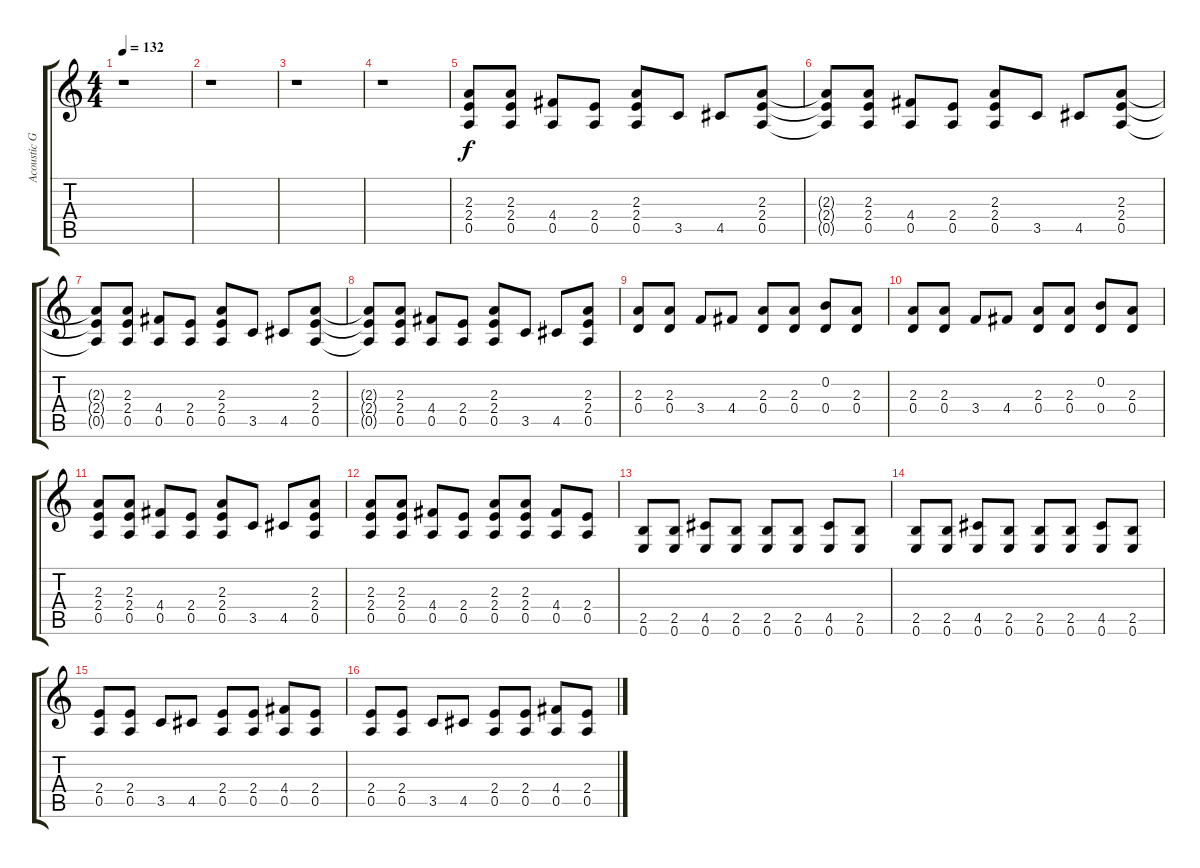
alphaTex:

\track ("Acoustic Guitar" "Acoustic G") {instrument acousticguitarsteel}
\staff {score tabs}
\tuning (E4 B3 G3 D3 A2 E2) {hide}
\ts (4 4)
\tempo 132
\clef g2
\ks c
r.1{dy f instrument acousticguitarsteel} |
r.1 |
r.1 |
r.1 |
(2.3 2.4 0.5).8 (2.3 2.4 0.5).8 (4.4 0.5).8 (2.4 0.5).8 (2.3 2.4 0.5).8 3.5.8 4.5.8 (2.3 2.4 0.5).8 |
(2.3{t} 2.4{t} 0.5{t}).8 (2.3 2.4 0.5).8 (4.4 0.5).8 (2.4 0.5).8 (2.3 2.4 0.5).8 3.5.8 4.5.8 (2.3 2.4 0.5).8 |
(2.3{t} 2.4{t} 0.5{t}).8 (2.3 2.4 0.5).8 (4.4 0.5).8 (2.4 0.5).8 (2.3 2.4 0.5).8 3.5.8 4.5.8 (2.3 2.4 0.5).8 |
(2.3{t} 2.4{t} 0.5{t}).8 (2.3 2.4 0.5).8 (4.4 0.5).8 (2.4 0.5).8 (2.3 2.4 0.5).8 3.5.8 4.5.8 (2.3 2.4 0.5).8 |
(2.3 0.4).8 (2.3 0.4).8 3.4.8 4.4.8 (2.3 0.4).8 (2.3 0.4).8 (0.2 0.4).8 (2.3 0.4).8 |
(2.3 0.4).8 (2.3 0.4).8 3.4.8 4.4.8 (2.3 0.4).8 (2.3 0.4).8 (0.2 0.4).8 (2.3 0.4).8 |
(2.3 2.4 0.5).8 (2.3 2.4 0.5).8 (4.4 0.5).8 (2.4 0.5).8 (2.3 2.4 0.5).8 3.5.8 4.5.8 (2.3 2.4 0.5).8 |
(2.3 2.4 0.5).8 (2.3 2.4 0.5).8 (4.4 0.5).8 (2.4 0.5).8 (2.3 2.4 0.5).8 (2.3 2.4 0.5).8 (4.4 0.5).8 (2.4 0.5).8 |
(2.5 0.6).8 (2.5 0.6).8 (4.5 0.6).8 (2.5 0.6).8 (2.5 0.6).8 (2.5 0.6).8 (4.5 0.6).8 (2.5 0.6).8 |
(2.5 0.6).8 (2.5 0.6).8 (4.5 0.6).8 (2.5 0.6).8 (2.5 0.6).8 (2.5 0.6).8 (4.5 0.6).8 (2.5 0.6).8 |
(2.4 0.5).8 (2.4 0.5).8 3.5.8 4.5.8 (2.4 0.5).8 (2.4 0.5).8 (4.4 0.5).8 (2.4 0.5).8 |
(2.4 0.5).8 (2.4 0.5).8 3.5.8 4.5.8 (2.4 0.5).8 (2.4 0.5).8 (4.4 0.5).8 (2.4 0.5).8
